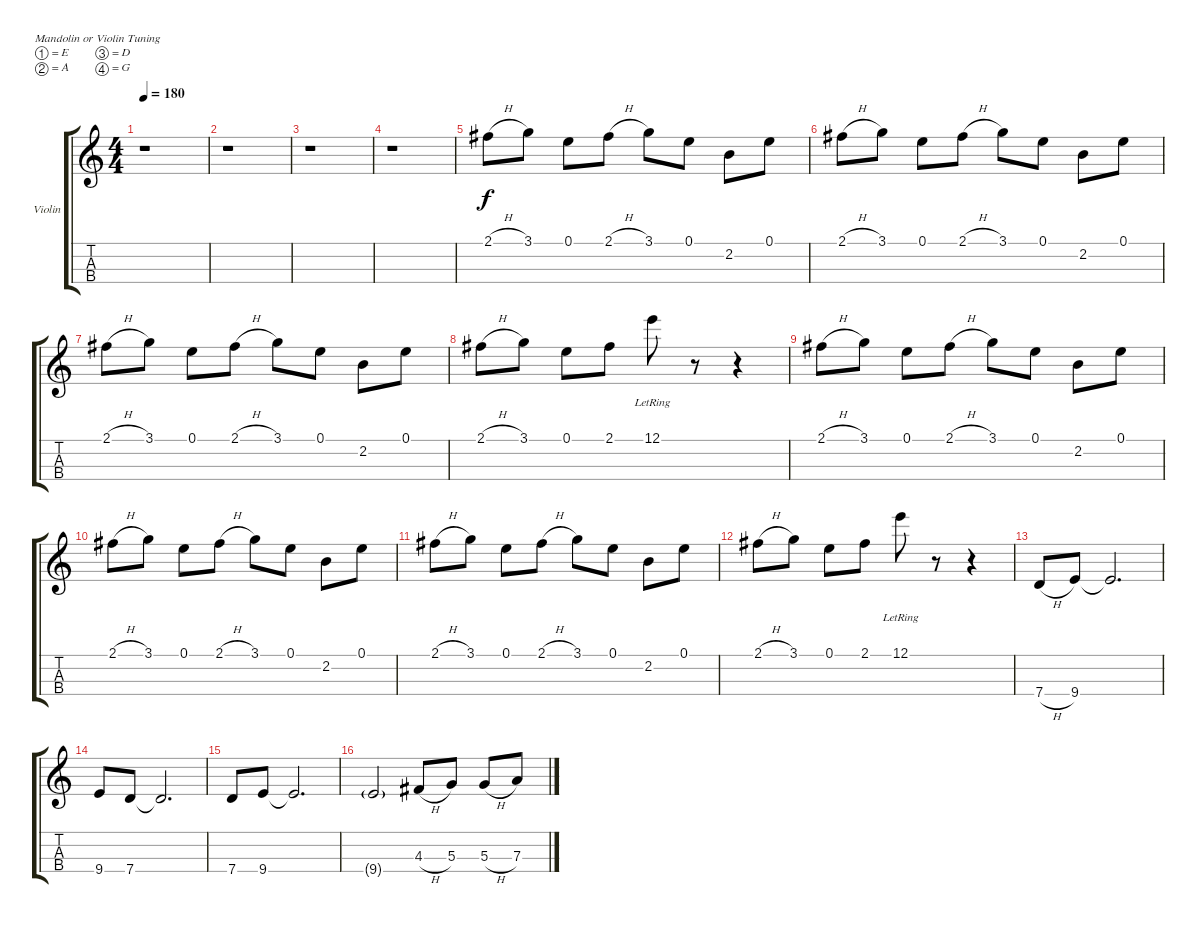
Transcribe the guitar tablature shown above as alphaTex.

\defaultSystemsLayout 4
\bracketExtendMode groupsimilarinstruments
\firstSystemTrackNameOrientation horizontal
\otherSystemsTrackNameOrientation horizontal
\track ("Скрипка" "Violin") {instrument violin}
\staff {score tabs}
\tuning (E5 A4 D4 G3)
\ts (4 4)
\tempo 180
\clef g2
\scale
0.487395
\ks c
r.1{dy f instrument violin} |
\scale
0.256303 r.1 |
\scale
0.256303 r.1 |
\scale
0.333333 r.1 |
\scale
0.333333 2.1{h}.8 3.1.8 0.1.8 2.1{h}.8 3.1.8 0.1.8 2.2.8 0.1.8 |
\scale
0.333333 2.1{h}.8 3.1.8 0.1.8 2.1{h}.8 3.1.8 0.1.8 2.2.8 0.1.8 |
\scale
0.333333 2.1{h}.8 3.1.8 0.1.8 2.1{h}.8 3.1.8 0.1.8 2.2.8 0.1.8 |
\scale
0.333333 2.1{h}.8 3.1.8 0.1.8 2.1.8 12.1{lr}.8 r.8 r.4 |
\scale
0.333333 2.1{h}.8 3.1.8 0.1.8 2.1{h}.8 3.1.8 0.1.8 2.2.8 0.1.8 |
\scale
0.333333 2.1{h}.8 3.1.8 0.1.8 2.1{h}.8 3.1.8 0.1.8 2.2.8 0.1.8 |
\scale
0.333333 2.1{h}.8 3.1.8 0.1.8 2.1{h}.8 3.1.8 0.1.8 2.2.8 0.1.8 |
\scale
0.333333 2.1{h}.8 3.1.8 0.1.8 2.1.8 12.1{lr}.8 r.8 r.4 |
\scale
0.333333 7.4{h}.8 9.4.8 9.4{t}.2{d} |
\scale
0.333333 9.4.8 7.4.8 7.4{t}.2{d} |
\scale
0.333333 7.4.8 9.4.8 9.4{t}.2{d} |
\scale
0.333333 9.4{g}.2 4.3{h}.8 5.3.8 5.3{h}.8 7.3.8
